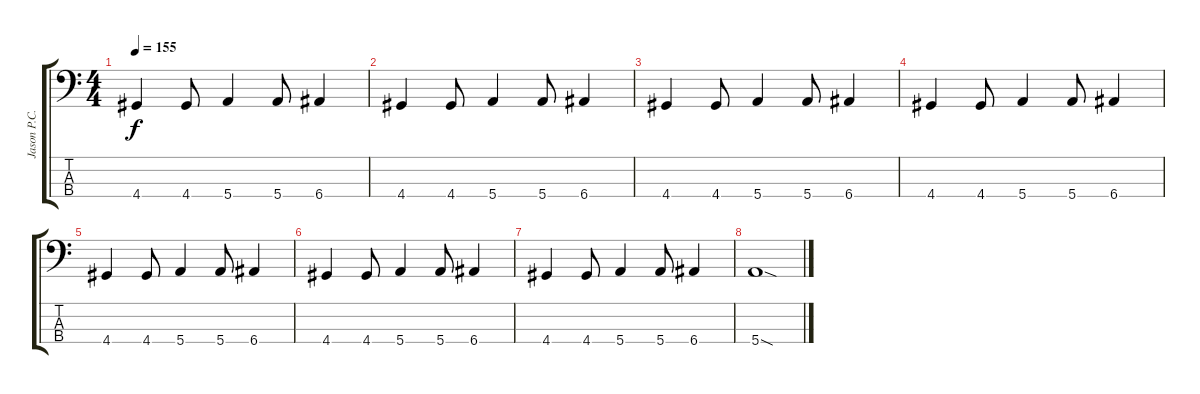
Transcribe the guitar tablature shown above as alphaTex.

\track ("Jason P.C." "Jason P.C.") {instrument electricbasspick}
\staff {score tabs}
\tuning (G2 D2 A1 E1) {hide}
\ts (4 4)
\tempo 155
\clef f4
\ks c
4.4.4{dy f} 4.4.8 5.4.4 5.4.8 6.4.4 |
4.4.4 4.4.8 5.4.4 5.4.8 6.4.4 |
4.4.4 4.4.8 5.4.4 5.4.8 6.4.4 |
4.4.4 4.4.8 5.4.4 5.4.8 6.4.4 |
4.4.4 4.4.8 5.4.4 5.4.8 6.4.4 |
4.4.4 4.4.8 5.4.4 5.4.8 6.4.4 |
4.4.4 4.4.8 5.4.4 5.4.8 6.4.4 |
5.4{sod}.1
